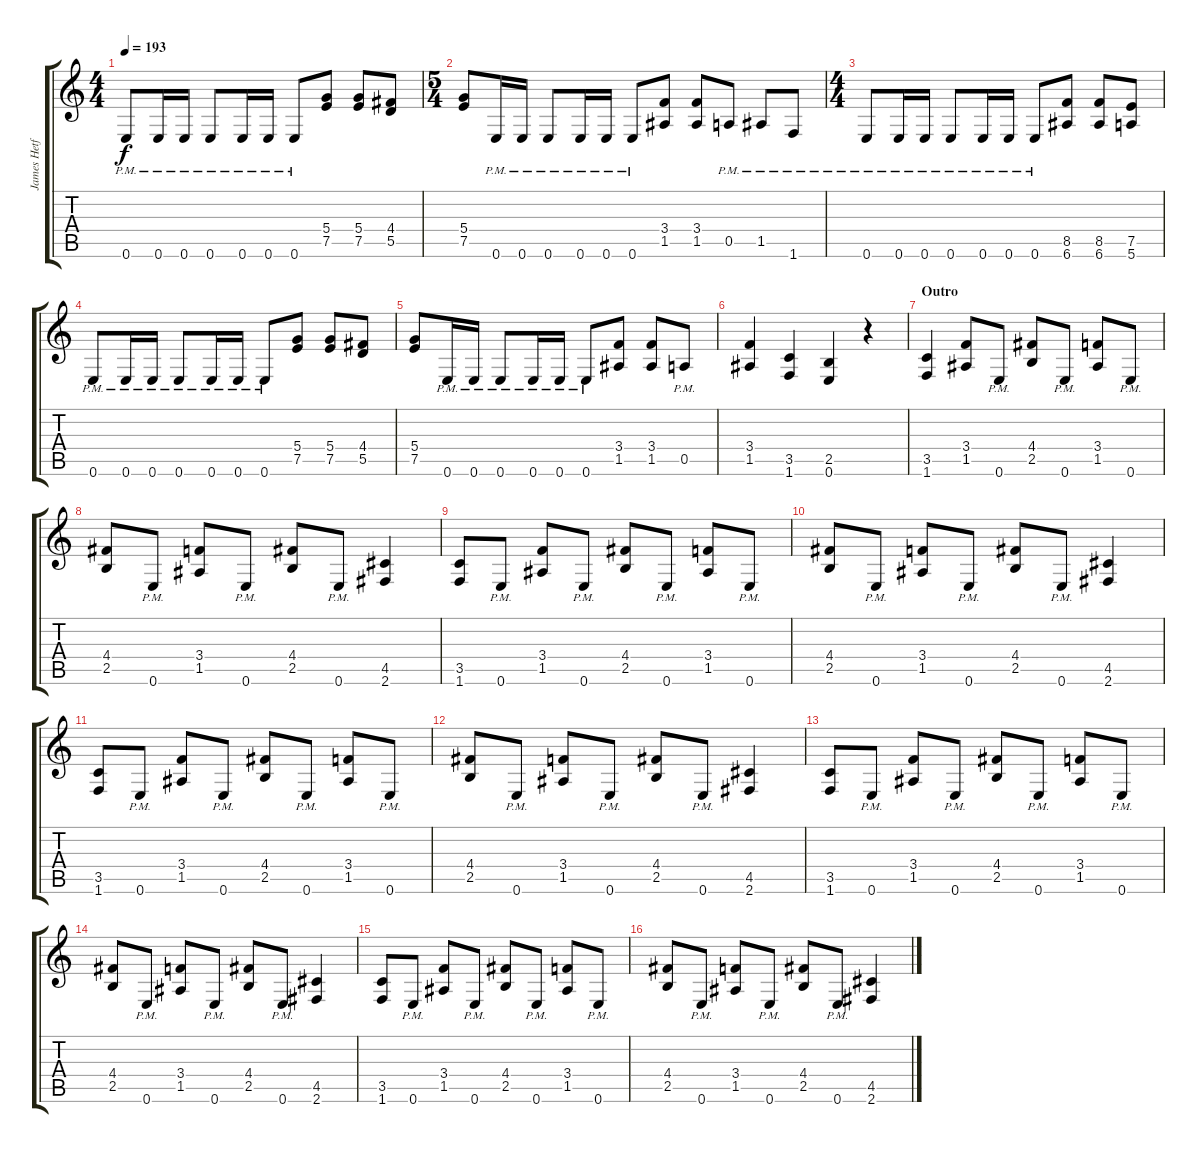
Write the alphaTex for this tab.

\track ("James Hetfield - Rhythm Guitar" "James Hetf") {instrument distortionguitar}
\staff {score tabs}
\tuning (E4 B3 G3 D3 A2 E2) {hide}
\ts (4 4)
\tempo 193
\clef g2
\ks c
0.6{pm}.8{dy f} 0.6{pm}.16 0.6{pm}.16 0.6{pm}.8 0.6{pm}.16 0.6{pm}.16 0.6{pm}.8 (5.4 7.5).8 (5.4 7.5).8 (4.4 5.5).8 |
\ts (5 4)
(5.4 7.5).8 0.6{pm}.16 0.6{pm}.16 0.6{pm}.8 0.6{pm}.16 0.6{pm}.16 0.6{pm}.8 (3.4 1.5).8 (3.4 1.5).8 0.5{pm}.8 1.5{pm}.8 1.6{pm}.8 |
\ts (4 4)
0.6{pm}.8 0.6{pm}.16 0.6{pm}.16 0.6{pm}.8 0.6{pm}.16 0.6{pm}.16 0.6{pm}.8 (8.5 6.6).8 (8.5 6.6).8 (7.5 5.6).8 |
0.6{pm}.8 0.6{pm}.16 0.6{pm}.16 0.6{pm}.8 0.6{pm}.16 0.6{pm}.16 0.6{pm}.8 (5.4 7.5).8 (5.4 7.5).8 (4.4 5.5).8 |
(5.4 7.5).8 0.6{pm}.16 0.6{pm}.16 0.6{pm}.8 0.6{pm}.16 0.6{pm}.16 0.6{pm}.8 (3.4 1.5).8 (3.4 1.5).8 0.5{pm}.8 |
(3.4 1.5).4 (3.5 1.6).4 (2.5 0.6).4 r.4 |
\section ("" "Outro")
(3.5 1.6).4 (3.4 1.5).8 0.6{pm}.8 (4.4 2.5).8 0.6{pm}.8 (3.4 1.5).8 0.6{pm}.8 |
(4.4 2.5).8 0.6{pm}.8 (3.4 1.5).8 0.6{pm}.8 (4.4 2.5).8 0.6{pm}.8 (4.5 2.6).4 |
(3.5 1.6).8 0.6{pm}.8 (3.4 1.5).8 0.6{pm}.8 (4.4 2.5).8 0.6{pm}.8 (3.4 1.5).8 0.6{pm}.8 |
(4.4 2.5).8 0.6{pm}.8 (3.4 1.5).8 0.6{pm}.8 (4.4 2.5).8 0.6{pm}.8 (4.5 2.6).4 |
(3.5 1.6).8 0.6{pm}.8 (3.4 1.5).8 0.6{pm}.8 (4.4 2.5).8 0.6{pm}.8 (3.4 1.5).8 0.6{pm}.8 |
(4.4 2.5).8 0.6{pm}.8 (3.4 1.5).8 0.6{pm}.8 (4.4 2.5).8 0.6{pm}.8 (4.5 2.6).4 |
(3.5 1.6).8 0.6{pm}.8 (3.4 1.5).8 0.6{pm}.8 (4.4 2.5).8 0.6{pm}.8 (3.4 1.5).8 0.6{pm}.8 |
(4.4 2.5).8 0.6{pm}.8 (3.4 1.5).8 0.6{pm}.8 (4.4 2.5).8 0.6{pm}.8 (4.5 2.6).4 |
(3.5 1.6).8 0.6{pm}.8 (3.4 1.5).8 0.6{pm}.8 (4.4 2.5).8 0.6{pm}.8 (3.4 1.5).8 0.6{pm}.8 |
(4.4 2.5).8 0.6{pm}.8 (3.4 1.5).8 0.6{pm}.8 (4.4 2.5).8 0.6{pm}.8 (4.5 2.6).4
